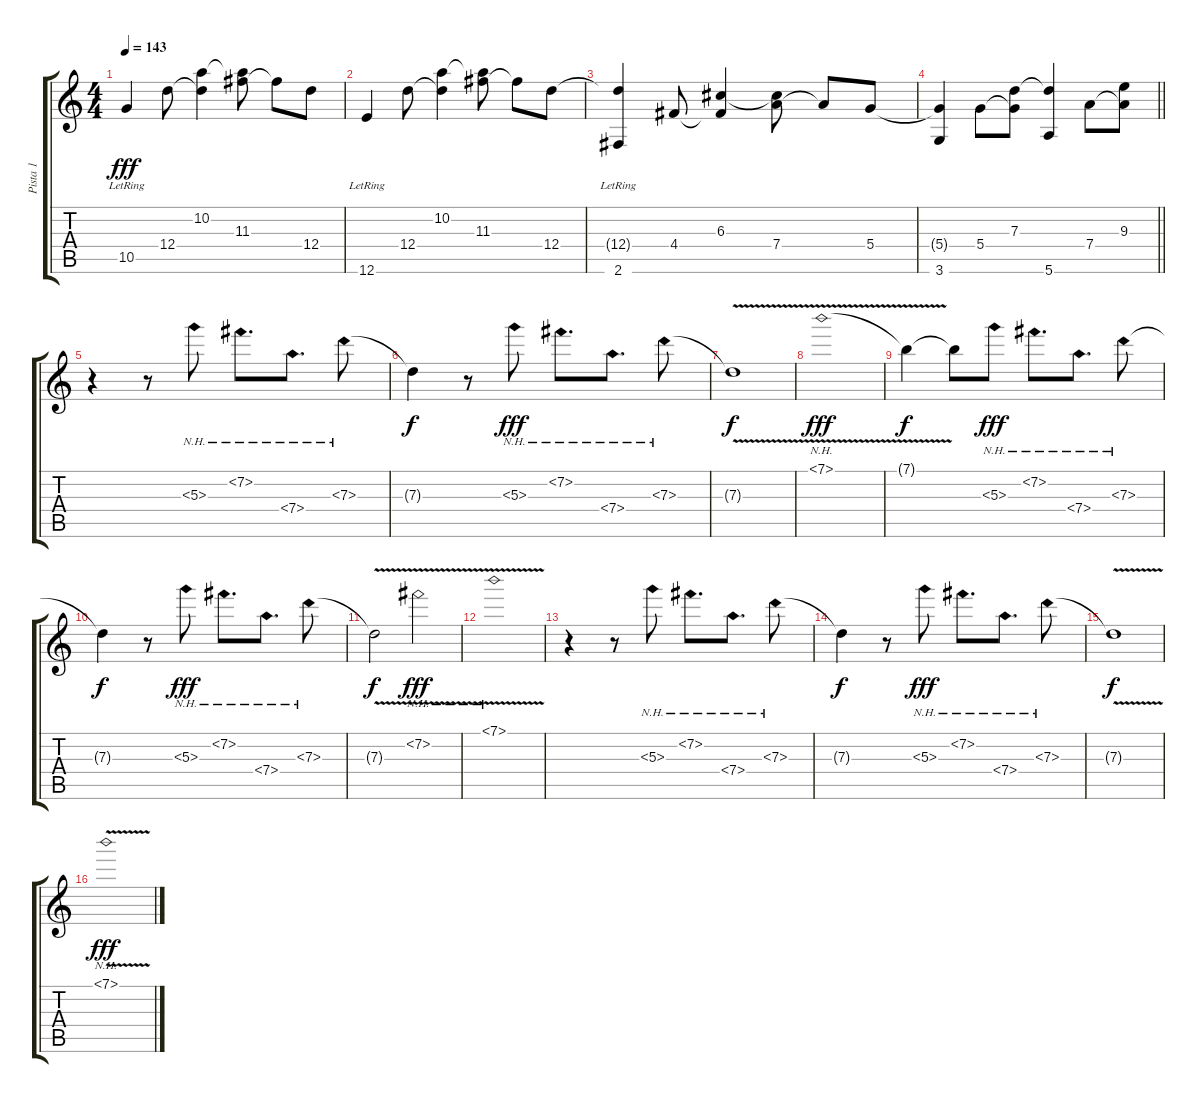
\track ("Pista 1" "Pista 1") {instrument overdrivenguitar}
\staff {score tabs}
\tuning (E4 B3 G3 D3 A2 E2) {hide}
\ts (4 4)
\tempo 143
\clef g2
\ks c
10.5{lr}.4{dy fff volume 16 instrument electricguitarclean} 12.4.8 (10.2 12.4{t}).4 (10.2{t} 11.3).8 11.3{t}.8 12.4.8 |
12.6{lr}.4 12.4.8 (10.2 12.4{t}).4 (10.2{t} 11.3).8 11.3{t}.8 12.4.8 |
(12.4{t} 2.6{lr}).4 4.4.8 (6.3 4.4{t}).4 (6.3{t} 7.4).8 7.4{t}.8 5.4.8 |
\barLineRight lightlight
(5.4{t} 3.6).4 5.4.8 (7.3 5.4{t}).8 (7.3{t} 5.6).4 7.4.8 (9.3 7.4{t}).8 |
r.4{volume 13 instrument overdrivenguitar} r.8 5.3{nh}.8 7.2{nh}.8{d} 7.4{nh}.8{d} 7.3{nh}.8 |
7.3{t}.4{dy f} r.8 5.3{nh}.8{dy fff} 7.2{nh}.8{d} 7.4{nh}.8{d} 7.3{nh}.8 |
7.3{v t}.1{dy f} |
7.1{nh v}.1{dy fff} |
7.1{t}.4{dy f} 7.1{t}.8 5.3{nh}.8{dy fff} 7.2{nh}.8{d} 7.4{nh}.8{d} 7.3{nh}.8 |
7.3{t}.4{dy f} r.8 5.3{nh}.8{dy fff} 7.2{nh}.8{d} 7.4{nh}.8{d} 7.3{nh}.8 |
7.3{v t}.2{dy f} 7.2{nh v}.2{dy fff} |
7.1{nh v}.1 |
r.4{volume 10 instrument overdrivenguitar} r.8 5.3{nh}.8 7.2{nh}.8{d} 7.4{nh}.8{d} 7.3{nh}.8 |
7.3{t}.4{dy f} r.8 5.3{nh}.8{dy fff} 7.2{nh}.8{d} 7.4{nh}.8{d} 7.3{nh}.8 |
7.3{v t}.1{dy f} |
7.1{nh v}.1{dy fff}
